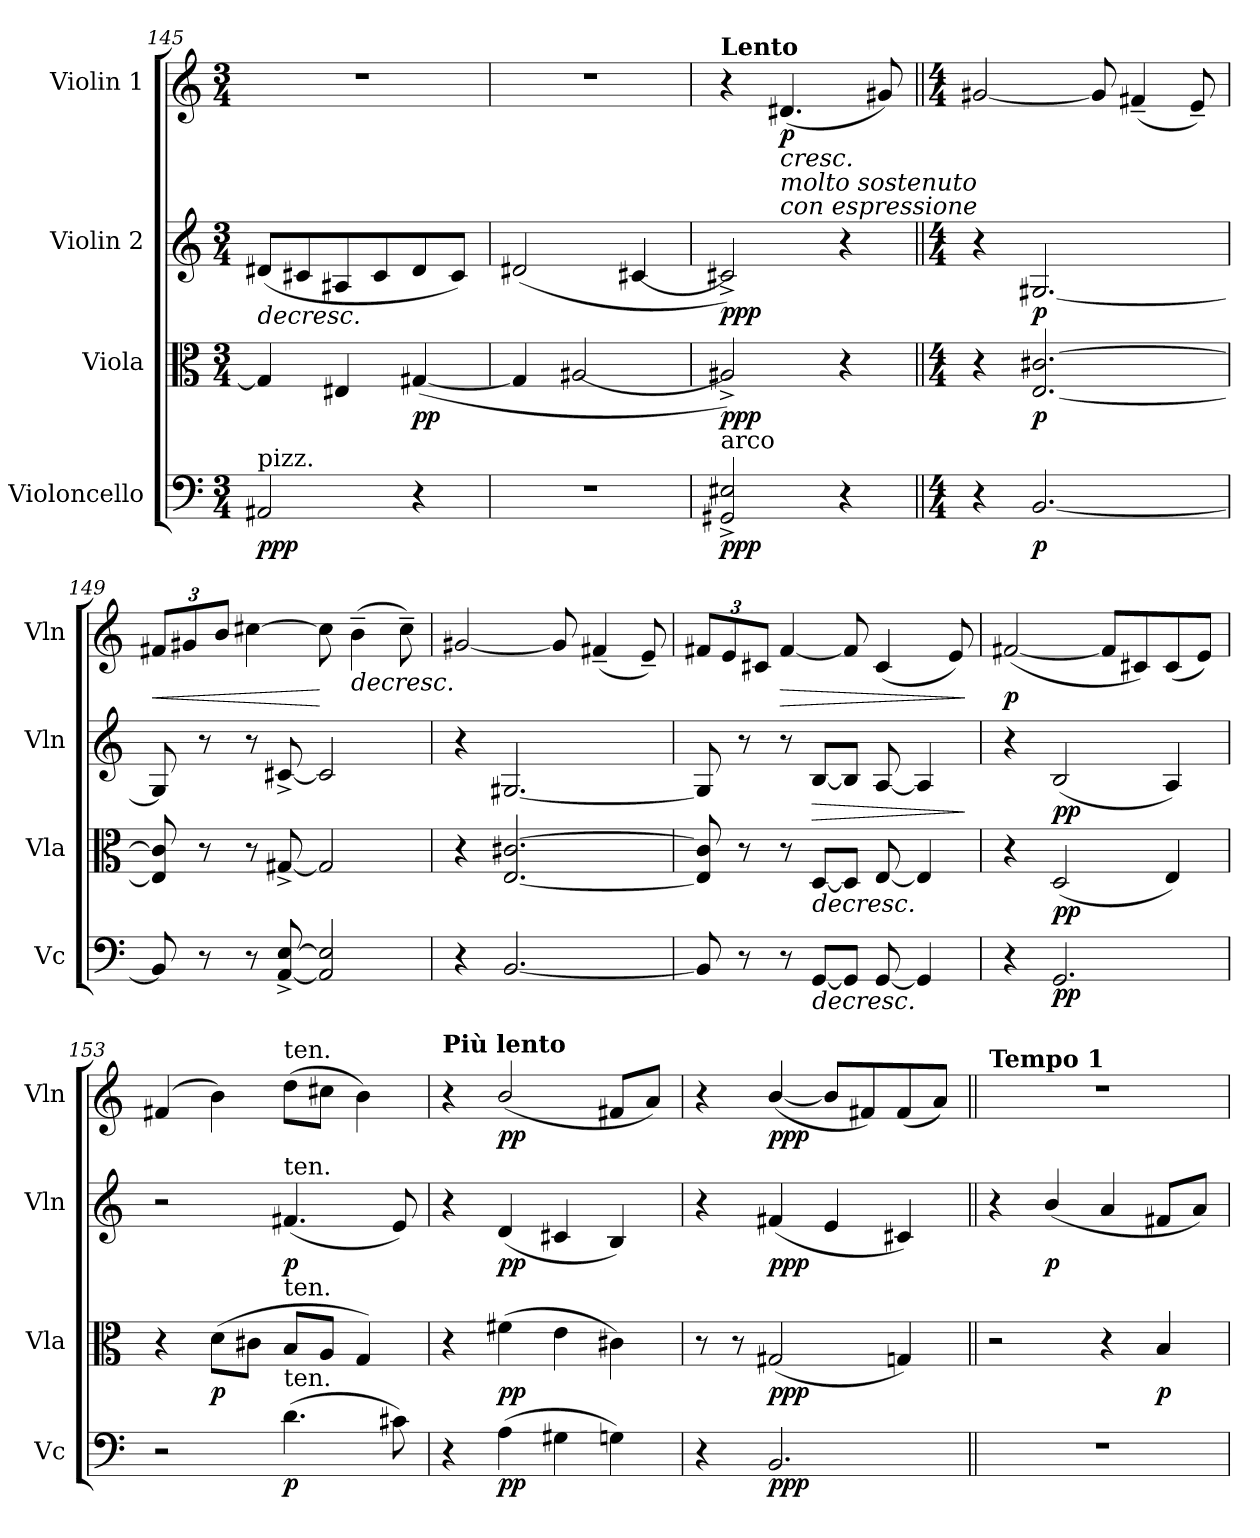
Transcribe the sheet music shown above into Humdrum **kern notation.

**kern	**dynam	**kern	**dynam	**kern	**dynam	**kern	**dynam
*part4	*part4	*part3	*part3	*part2	*part2	*part1	*part1
*staff4	*staff4	*staff3	*staff3	*staff2	*staff2	*staff1	*staff1
*I"Violoncello	*	*I"Viola	*	*I"Violin 2	*	*I"Violin 1	*
*I'Vc	*	*I'Vla	*	*I'Vln	*	*I'Vln	*
*clefF4	*	*clefC3	*	*clefG2	*	*clefG2	*
*k[]	*	*k[]	*	*k[]	*	*k[]	*
*M3/4	*	*M3/4	*	*M3/4	*	*M3/4	*
=145	=145	=145	=145	=145	=145	=145	=145
!LO:TX:a:t=pizz.	!	!	!	!	!	!	!
!	!LO:DY:b	!	!	!	!LO:HP:b	!	!
2AA#X/	ppp	4G#/]	.	(8d#X/L	>	2.r	.
.	.	.	.	8c#X/	.	.	.
.	.	4E#X/	.	8A#X/	.	.	.
.	.	.	.	8c#/	.	.	.
!	!	!	!LO:DY:b	!	!	!	!
4r	.	([4G#X/	pp	8d#/	.	.	.
.	.	.	.	8c#/J)	.	.	.
=146	=146	=146	=146	=146	=146	=146	=146
2.r	.	4G#/]	.	(2d#X/	.	2.r	.
.	.	[2A#X/	.	.	.	.	.
.	.	.	.	[4c#X/	.	.	.
!!LO:LB:g=z
=147	=147	=147	=147	=147	=147	=147	=147
!	!	!	!	!	!	!LO:TX:a:B:t=Lento	!
!LO:TX:a:t=arco	!	!	!	!	!	!	!
!	!LO:DY:b	!	!LO:DY:b	!	!LO:DY:b	!	!
2GG#X/^ 2E#X/^	ppp	2A#X^/])	ppp	2c#X^/])	ppp	4r	.
!	!	!	!	!	!	!LO:TX:b:i:t=molto sostenuto	!
!	!	!	!	!	!	!LO:TX:b:i:t=con espressione	!
!	!	!	!	!	!	!	!LO:HP:b
!	!	!	!	!	!	!	!LO:DY:n=1:b
.	.	.	.	.	.	(4.d#X/	< p
4r	.	4r	.	4r	.	.	.
.	.	.	.	.	.	8g#X/)	.
=148||	=148||	=148||	=148||	=148||	=148||	=148||	=148||
*M4/4	*	*M4/4	*	*M4/4	*	*M4/4	*
4r	.	4r	.	4r	.	[2g#X/	.
!	!LO:DY:b	!	!LO:DY:b	!	!LO:DY:b	!	!
[2.BB/	p	[2.E/ [2.c#X/	p	[2.G#X/	p	.	.
.	.	.	.	.	.	8g#/]	.
.	.	.	.	.	.	(4f#X~/	.
.	.	.	.	.	.	8e~/)	.
=149	=149	=149	=149	=149	=149	=149	=149
*	*	*	*	*	*	*Xbrackettup	*
!	!	!	!	!	!	!	!LO:HP:b
8BB/]	.	8E/] 8c#/]	.	8G#/]	.	12f#X/L	<
.	.	.	.	.	.	12g#X/	.
8r	.	8r	.	8r	.	.	.
.	.	.	.	.	.	12b/J	.
8r	.	8r	.	8r	.	[4cc#X\	.
[8AA/^ [8E/^	.	[8G#X^/	.	[8c#X^/	.	.	.
2AA/] 2E/]	.	2G#/]	.	2c#/]	.	8cc#\]	[
!	!	!	!	!	!	!	!LO:HP:b
.	.	.	.	.	.	(4b~\	>
.	.	.	.	.	.	8cc#~\)	.
.	.	.	.	.	.	.	[
=150	=150	=150	=150	=150	=150	=150	=150
4r	.	4r	.	4r	.	[2g#X/	.
[2.BB/	.	[2.E/ [2.c#X/	.	[2.G#X/	.	.	.
.	.	.	.	.	.	8g#/]	.
.	.	.	.	.	.	(4f#X~/	.
.	.	.	.	.	.	8e~/)	.
=151	=151	=151	=151	=151	=151	=151	=151
8BB/]	.	8E/] 8c#/]	.	8G#/]	.	12f#X/L	.
.	.	.	.	.	.	12e/	.
8r	.	8r	.	8r	.	.	.
.	.	.	.	.	.	12c#X/J	.
!	!	!	!	!	!	!	!LO:HP:b
8r	.	8r	.	8r	.	[4f#/	>
!	!LO:HP:b	!	!LO:HP:b	!	!LO:HP:b	!	!
[8GG/L	>	[8D/L	>	[8B/L	>	.	.
8GG/J]	.	8D/J]	.	8B/J]	.	8f#/]	.
[8GG/	.	[8E/	.	[8A/	.	(4c#/	.
4GG/]	.	4E/]	.	4A/]	.	.	.
.	.	.	.	.	.	8e/)	.
.	.	.	.	.	]	.	]
!!LO:LB:g=z
=152	=152	=152	=152	=152	=152	=152	=152
!	!	!	!	!	!	!	!LO:DY:b
4r	.	4r	.	4r	.	([2f#X/	p
!	!LO:DY:b	!	!LO:DY:b	!	!LO:DY:b	!	!
2.GG/	pp	(2D/	pp	(2B/	pp	.	.
.	.	.	.	.	.	8f#/L]	.
.	.	.	.	.	.	8c#X/)	.
.	.	4E/)	.	4A/)	.	(8c#/	.
.	.	.	.	.	.	8e/J)	.
=153	=153	=153	=153	=153	=153	=153	=153
2r	.	4r	.	2r	.	(4f#X/	.
!	!	!	!LO:DY:b	!	!	!	!
.	.	(8d\L	p	.	.	4b\)	.
.	.	8c#X\J	.	.	.	.	.
!	!	!	!	!	!	!LO:TX:a:t=ten.	!
!	!	!	!	!LO:TX:a:t=ten.	!	!	!
!	!	!LO:TX:a:t=ten.	!	!	!	!	!
!LO:TX:a:t=ten.	!	!	!	!	!	!	!
!	!LO:DY:b	!	!	!	!LO:DY:b	!	!
(4.d\	p	8B/L	.	(4.f#X/	p	(8dd\L	.
.	.	8A/J	.	.	.	8cc#X\J	.
.	.	4G/)	.	.	.	4b\)	.
8c#X\)	.	.	.	8e/)	.	.	.
.	]	.	]	.	]	.	]
=154	=154	=154	=154	=154	=154	=154	=154
!	!	!	!	!	!	!LO:TX:a:B:t=Più lento	!
4r	.	4r	.	4r	.	4r	.
!	!LO:DY:b	!	!LO:DY:b	!	!LO:DY:b	!	!LO:DY:b
(4A\	pp	(4f#X\	pp	(4d/	pp	(2b/	pp
4G#X\	.	4e\	.	4c#X/	.	.	.
4Gn\)	.	4c#X\)	.	4B/)	.	8f#X/L	.
.	.	.	.	.	.	8a/J)	.
=155	=155	=155	=155	=155	=155	=155	=155
4r	.	8r	.	4r	.	4r	.
.	.	8r	.	.	.	.	.
!	!LO:DY:b	!	!LO:DY:b	!	!LO:DY:b	!	!LO:DY:b
2.BB/	ppp	(2G#X/	ppp	(4f#X/	ppp	([4b/	ppp
.	.	.	.	4e/	.	8b/L]	.
.	.	.	.	.	.	8f#X/)	.
.	.	4Gn/)	.	4c#X/)	.	(8f#/	.
.	.	.	.	.	.	8a/J)	.
=156||	=156||	=156||	=156||	=156||	=156||	=156||	=156||
!	!	!	!	!	!	!LO:TX:a:B:t=Tempo 1	!
1r	.	2r	.	4r	.	1r	.
!	!	!	!	!	!LO:DY:b	!	!
.	.	.	.	(4b/	p	.	.
.	.	4r	.	4a/	.	.	.
!	!	!	!LO:DY:b	!	!	!	!
.	.	4B/	p	8f#X/L	.	.	.
.	.	.	.	8a/J)	.	.	.
=	=	=	=	=	=	=	=
*-	*-	*-	*-	*-	*-	*-	*-
